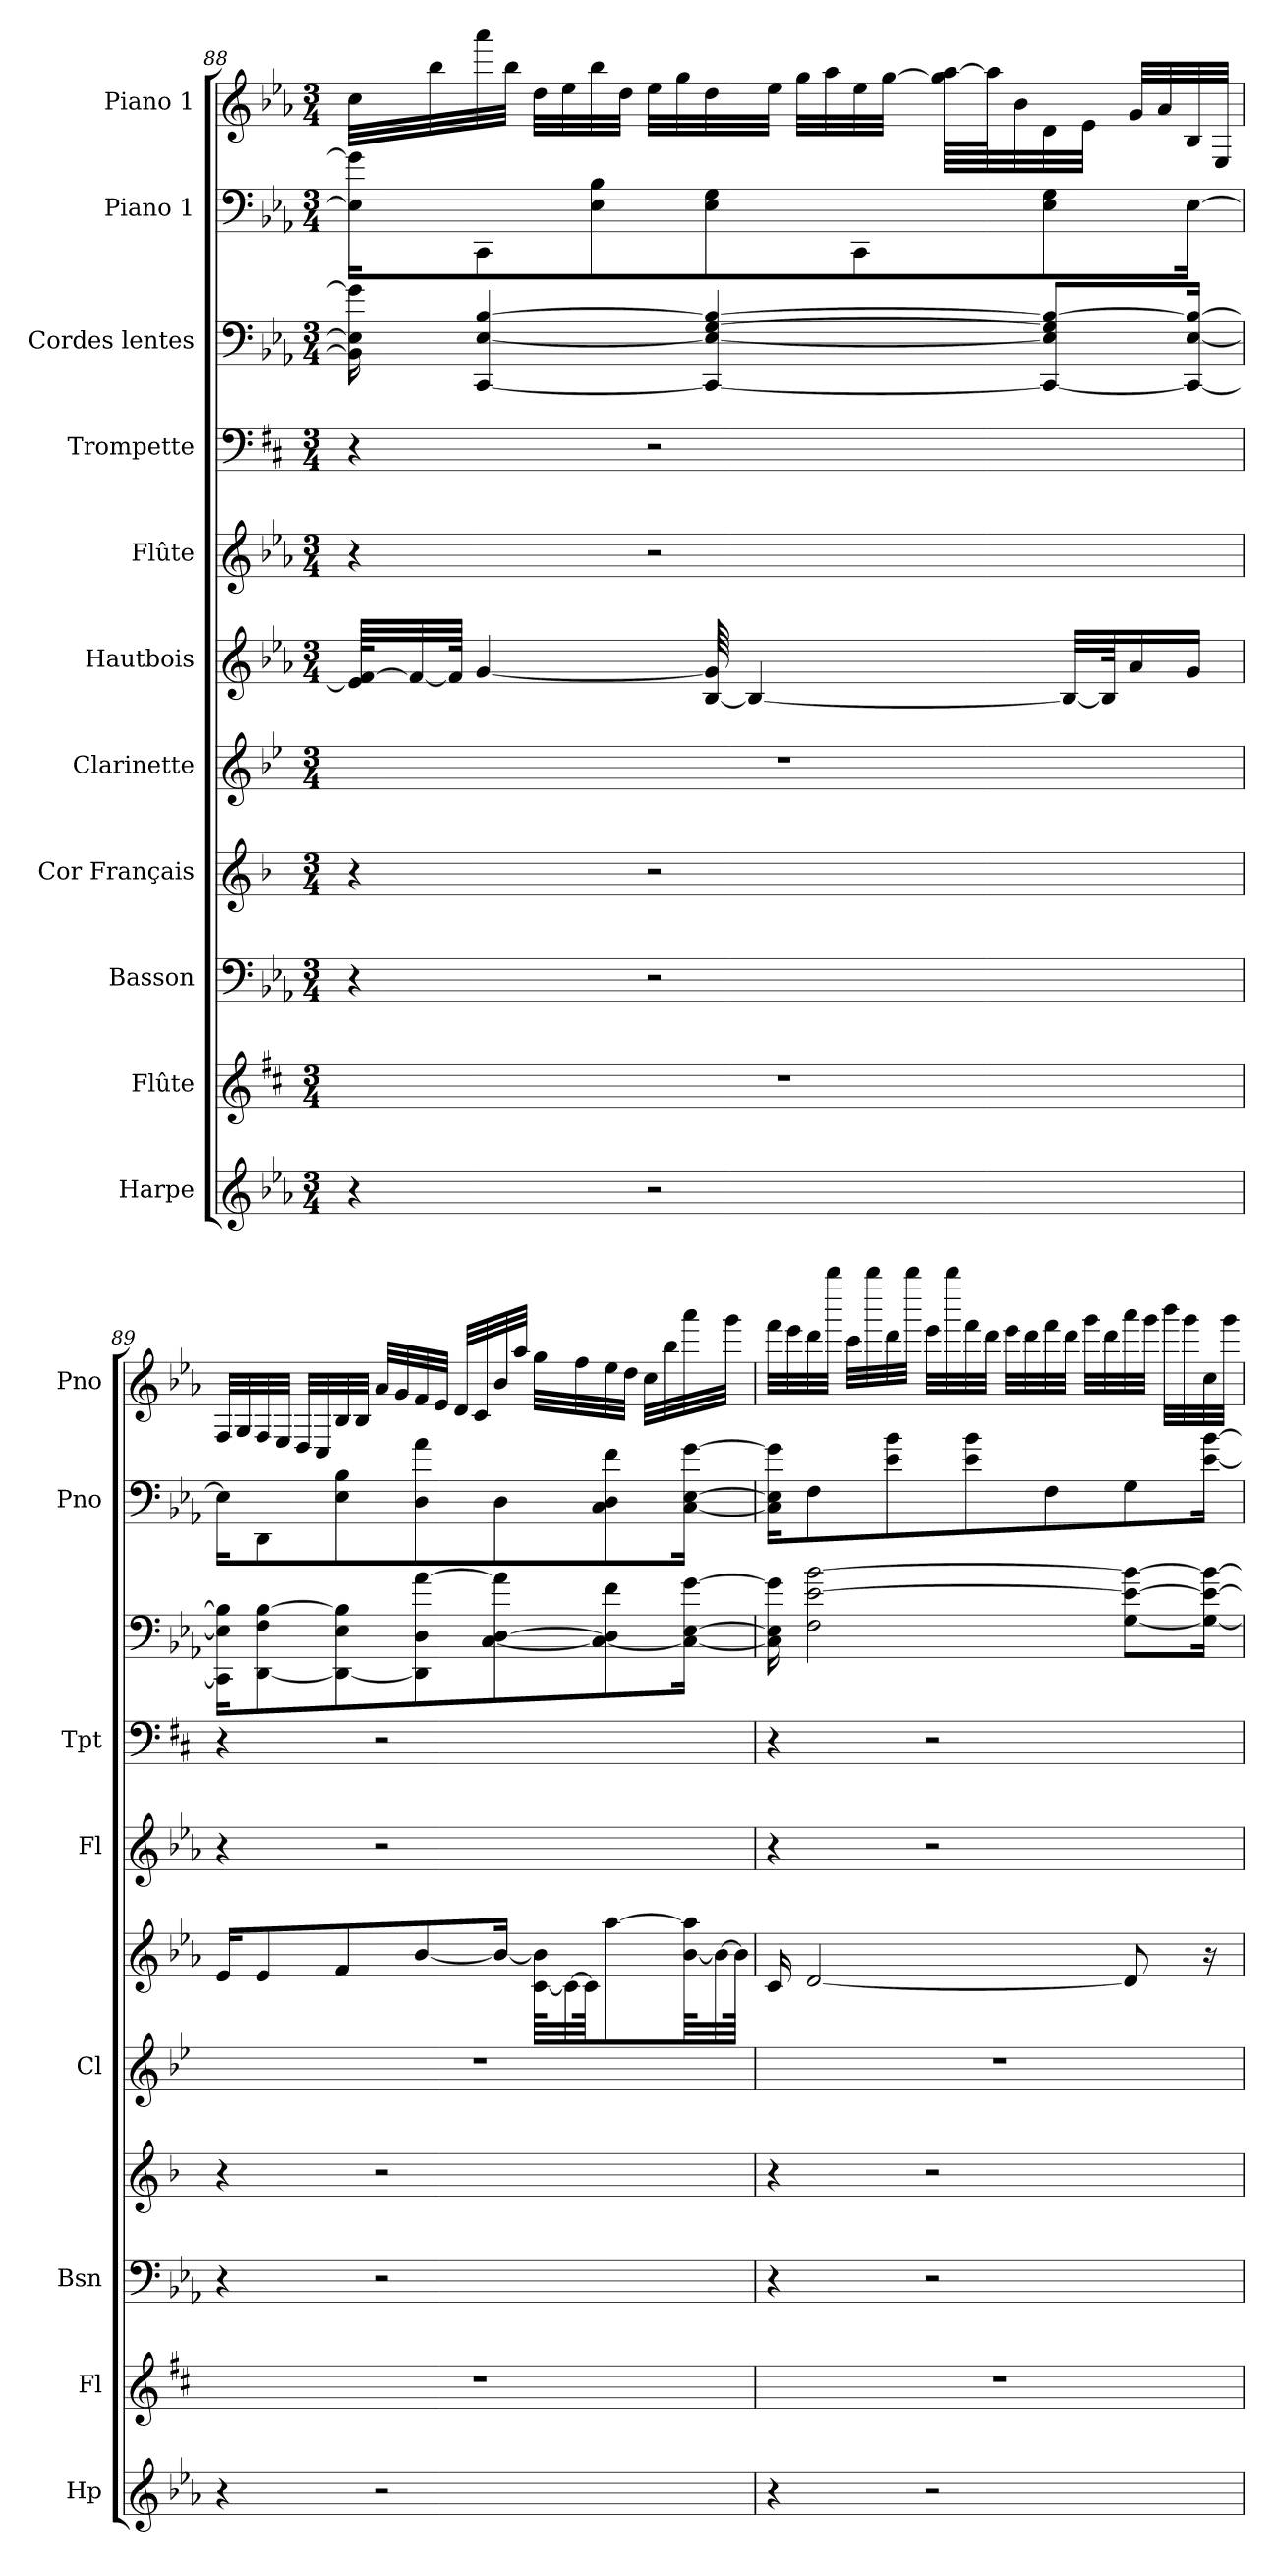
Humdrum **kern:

**kern	**kern	**kern	**kern	**kern	**kern	**kern	**kern	**kern	**kern	**kern
*part11	*part10	*part9	*part8	*part7	*part6	*part5	*part4	*part3	*part2	*part1
*staff11	*staff10	*staff9	*staff8	*staff7	*staff6	*staff5	*staff4	*staff3	*staff2	*staff1
*I"Harpe	*I"Flûte	*I"Basson	*I"Cor Français	*I"Clarinette	*I"Hautbois	*I"Flûte	*I"Trompette	*I"Cordes lentes	*I"Piano 1	*I"Piano 1
*I'Hp	*I'Fl	*I'Bsn	*	*I'Cl	*	*I'Fl	*I'Tpt	*	*I'Pno	*I'Pno
!!LO:PB:g=z
*clefG2	*clefG2	*clefF4	*clefG2	*clefG2	*clefG2	*clefG2	*clefF4	*clefF4	*clefF4	*clefG2
*	*	*	*ITrd4c7	*ITrd1c2	*	*	*ITrd1c2	*	*	*
*k[b-e-a-]	*k[f#c#]	*k[b-e-a-]	*k[b-e-]	*k[b-e-a-d-]	*k[b-e-a-]	*k[b-e-a-]	*k[]	*k[b-e-a-]	*k[b-e-a-]	*k[b-e-a-]
*E-:	*D:	*E-:	*B-:	*A-:	*E-:	*E-:	*C:	*E-:	*E-:	*E-:
*M3/4	*M3/4	*M3/4	*M3/4	*M3/4	*M3/4	*M3/4	*M3/4	*M3/4	*M3/4	*M3/4
=88	=88	=88	=88	=88	=88	=88	=88	=88	=88	=88
4r	2.r	4r	4r	2.r	64e-/] [64f/KLLL	4r	4r	16BB-\] 16E-\] 16g\]	16E-\] 16g\]KL	32cc\LLL
.	.	.	.	.	32f/_	.	.	.	.	.
.	.	.	.	.	.	.	.	.	.	32bb-\
.	.	.	.	.	64f/JJJk]	.	.	.	.	.
.	.	.	.	.	[4g/	.	.	[4CC/ [4E-/ [4B-/	8CC\	32aaa-\
.	.	.	.	.	.	.	.	.	.	32bb-\JJJ
.	.	.	.	.	.	.	.	.	.	32dd\LLL
.	.	.	.	.	.	.	.	.	.	32ee-\
.	.	.	.	.	.	.	.	.	8E-\ 8B-\	32bb-\
.	.	.	.	.	.	.	.	.	.	32dd\JJJ
2r	.	2r	2r	.	.	2r	2r	.	.	32ee-\LLL
.	.	.	.	.	.	.	.	.	.	32gg\
.	.	.	.	.	[64B-/ 64g/]	.	.	4CC/_ 4E-/_ [4G/ 4B-/_	8E-\ 8G\	32dd\
.	.	.	.	.	4B-/_	.	.	.	.	.
.	.	.	.	.	.	.	.	.	.	32ee-\JJJ
.	.	.	.	.	.	.	.	.	.	32gg\LLL
.	.	.	.	.	.	.	.	.	.	32aa-\
.	.	.	.	.	.	.	.	.	8CC\	32ee-\
.	.	.	.	.	.	.	.	.	.	[32gg\JJJ
.	.	.	.	.	.	.	.	.	.	64gg\] [64aa-\LLLL
.	.	.	.	.	.	.	.	.	.	64aa-\J]
.	.	.	.	.	.	.	.	.	.	32b-\
.	.	.	.	.	.	.	.	8CC/_ 8E-/] 8G/] 8B-/_L	8E-\ 8G\	32d\
.	.	.	.	.	32B-/LLL_	.	.	.	.	.
.	.	.	.	.	.	.	.	.	.	32e-\JJJ
.	.	.	.	.	64B-/JK]	.	.	.	.	.
.	.	.	.	.	16a-/	.	.	.	.	32g/LLL
.	.	.	.	.	.	.	.	.	.	32a-/
.	.	.	.	.	16g/JJ	.	.	16CC/_ [16E-/ 16B-/_Jk	[16E-\Jk	32B-/
.	.	.	.	.	.	.	.	.	.	32E-/JJJ
!!LO:PB:g=z
=89	=89	=89	=89	=89	=89	=89	=89	=89	=89	=89
4r	2.r	4r	4r	2.r	16e-/KL	4r	4r	16CC\] 16E-\] 16B-\]KL	16E-\KL]	32F/LLL
.	.	.	.	.	.	.	.	.	.	32G/
.	.	.	.	.	8e-/	.	.	[8DD\ 8F\ [8B-\	8DD\	32F/
.	.	.	.	.	.	.	.	.	.	32E-/JJJ
.	.	.	.	.	.	.	.	.	.	32D/LLL
.	.	.	.	.	.	.	.	.	.	32C/
.	.	.	.	.	8f/	.	.	8DD\_ 8E-\ 8B-\]	8E-\ 8B-\	32B-/
.	.	.	.	.	.	.	.	.	.	32B-/JJJ
2r	.	2r	2r	.	.	2r	2r	.	.	32a-/LLL
.	.	.	.	.	.	.	.	.	.	32g/
.	.	.	.	.	[8b-/	.	.	8DD\] 8D\ [8a-\	8D\ 8a-\	32f/
.	.	.	.	.	.	.	.	.	.	32e-/JJJ
.	.	.	.	.	.	.	.	.	.	32d/LLL
.	.	.	.	.	.	.	.	.	.	32c/
.	.	.	.	.	16b-/Jk_	.	.	[8C\ [8D\ 8a-\]	8D\	32b-/
.	.	.	.	.	.	.	.	.	.	32aa-/JJJ
.	.	.	.	.	[64c\ 64b-\]KLLL	.	.	.	.	32gg\LLL
.	.	.	.	.	32c\_	.	.	.	.	.
.	.	.	.	.	.	.	.	.	.	32ff\
.	.	.	.	.	64c\JJK]	.	.	.	.	.
.	.	.	.	.	[8aa-\	.	.	8C\_ 8D\] 8f\	8C\ 8D\ 8f\	32ee-\
.	.	.	.	.	.	.	.	.	.	32dd\JJJ
.	.	.	.	.	.	.	.	.	.	32cc\LLL
.	.	.	.	.	.	.	.	.	.	32bb-\
.	.	.	.	.	[64b-\ 64aa-\]KLL	.	.	16C\_ [16E-\ [16g\Jk	[16C\ [16E-\ [16g\Jk	32aaa-\
.	.	.	.	.	32b-\_	.	.	.	.	.
.	.	.	.	.	.	.	.	.	.	32ggg\JJJ
.	.	.	.	.	64b-\JJJk]	.	.	.	.	.
!!LO:PB:g=z
=90	=90	=90	=90	=90	=90	=90	=90	=90	=90	=90
4r	2.r	4r	4r	2.r	16c/	4r	4r	16C\] 16E-\] 16g\]	16C\] 16E-\] 16g\]KL	32fff\LLL
.	.	.	.	.	.	.	.	.	.	32eee-\
.	.	.	.	.	[2d/	.	.	2F\ [2e-\ [2b-\	8F\	32ddd\
.	.	.	.	.	.	.	.	.	.	32bbbb-\JJJ
.	.	.	.	.	.	.	.	.	.	32ccc\LLL
.	.	.	.	.	.	.	.	.	.	32bbbb-\
.	.	.	.	.	.	.	.	.	8e-\ 8b-\	32ddd\
.	.	.	.	.	.	.	.	.	.	32bbbb-\JJJ
2r	.	2r	2r	.	.	2r	2r	.	.	32eee-\LLL
.	.	.	.	.	.	.	.	.	.	32bbbb-\
.	.	.	.	.	.	.	.	.	8e-\ 8b-\	32fff\
.	.	.	.	.	.	.	.	.	.	32ddd\JJJ
.	.	.	.	.	.	.	.	.	.	32eee-\LLL
.	.	.	.	.	.	.	.	.	.	32ddd\
.	.	.	.	.	.	.	.	.	8F\	32fff\
.	.	.	.	.	.	.	.	.	.	32ddd\JJJ
.	.	.	.	.	.	.	.	.	.	32ggg\LLL
.	.	.	.	.	.	.	.	.	.	32ddd\
.	.	.	.	.	8d/]	.	.	[8G\ 8e-\_ 8b-\_L	8G\	32aaa-\
.	.	.	.	.	.	.	.	.	.	32ggg\JJJ
.	.	.	.	.	.	.	.	.	.	32bbb-\LLL
.	.	.	.	.	.	.	.	.	.	32ggg\
.	.	.	.	.	16r	.	.	16G\_ 16e-\_ 16b-\_Jk	[16e-\ [16b-\Jk	32cc\
.	.	.	.	.	.	.	.	.	.	32ggg\JJJ
=	=	=	=	=	=	=	=	=	=	=
*-	*-	*-	*-	*-	*-	*-	*-	*-	*-	*-
